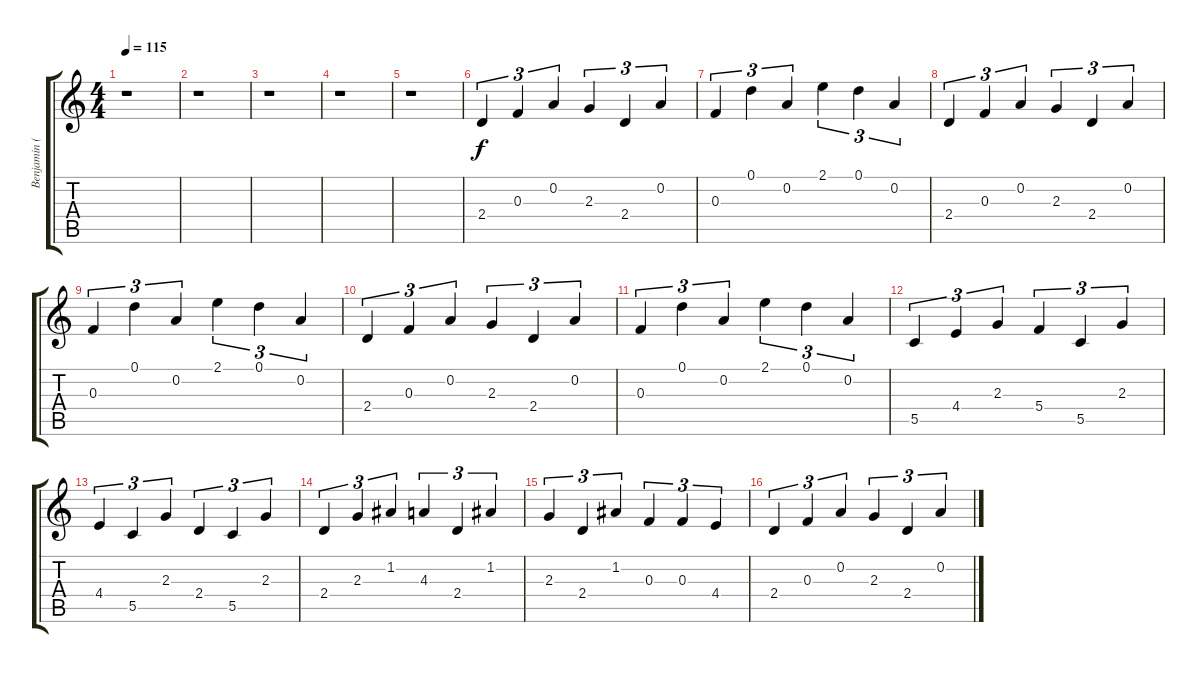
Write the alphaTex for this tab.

\track ("Benjamin (KeybHigh)" "Benjamin (") {instrument musicbox}
\staff {score tabs}
\tuning (D5 A4 F4 C4 G3 D3) {hide}
\ts (4 4)
\tempo 115
\clef g2
\ks c
r.1{dy f} |
r.1 |
r.1 |
r.1 |
r.1 |
2.4.4{tu (3 2) balance 10 instrument brightacousticpiano} 0.3.4{tu (3 2)} 0.2.4{tu (3 2)} 2.3.4{tu (3 2)} 2.4.4{tu (3 2)} 0.2.4{tu (3 2)} |
0.3.4{tu (3 2)} 0.1.4{tu (3 2)} 0.2.4{tu (3 2)} 2.1.4{tu (3 2)} 0.1.4{tu (3 2)} 0.2.4{tu (3 2)} |
2.4.4{tu (3 2)} 0.3.4{tu (3 2)} 0.2.4{tu (3 2)} 2.3.4{tu (3 2)} 2.4.4{tu (3 2)} 0.2.4{tu (3 2)} |
0.3.4{tu (3 2)} 0.1.4{tu (3 2)} 0.2.4{tu (3 2)} 2.1.4{tu (3 2)} 0.1.4{tu (3 2)} 0.2.4{tu (3 2)} |
2.4.4{tu (3 2)} 0.3.4{tu (3 2)} 0.2.4{tu (3 2)} 2.3.4{tu (3 2)} 2.4.4{tu (3 2)} 0.2.4{tu (3 2)} |
0.3.4{tu (3 2)} 0.1.4{tu (3 2)} 0.2.4{tu (3 2)} 2.1.4{tu (3 2)} 0.1.4{tu (3 2)} 0.2.4{tu (3 2)} |
5.5.4{tu (3 2)} 4.4.4{tu (3 2)} 2.3.4{tu (3 2)} 5.4.4{tu (3 2)} 5.5.4{tu (3 2)} 2.3.4{tu (3 2)} |
4.4.4{tu (3 2)} 5.5.4{tu (3 2)} 2.3.4{tu (3 2)} 2.4.4{tu (3 2)} 5.5.4{tu (3 2)} 2.3.4{tu (3 2)} |
2.4.4{tu (3 2)} 2.3.4{tu (3 2)} 1.2.4{tu (3 2)} 4.3.4{tu (3 2)} 2.4.4{tu (3 2)} 1.2.4{tu (3 2)} |
2.3.4{tu (3 2)} 2.4.4{tu (3 2)} 1.2.4{tu (3 2)} 0.3.4{tu (3 2)} 0.3.4{tu (3 2)} 4.4.4{tu (3 2)} |
2.4.4{tu (3 2)} 0.3.4{tu (3 2)} 0.2.4{tu (3 2)} 2.3.4{tu (3 2)} 2.4.4{tu (3 2)} 0.2.4{tu (3 2)}
